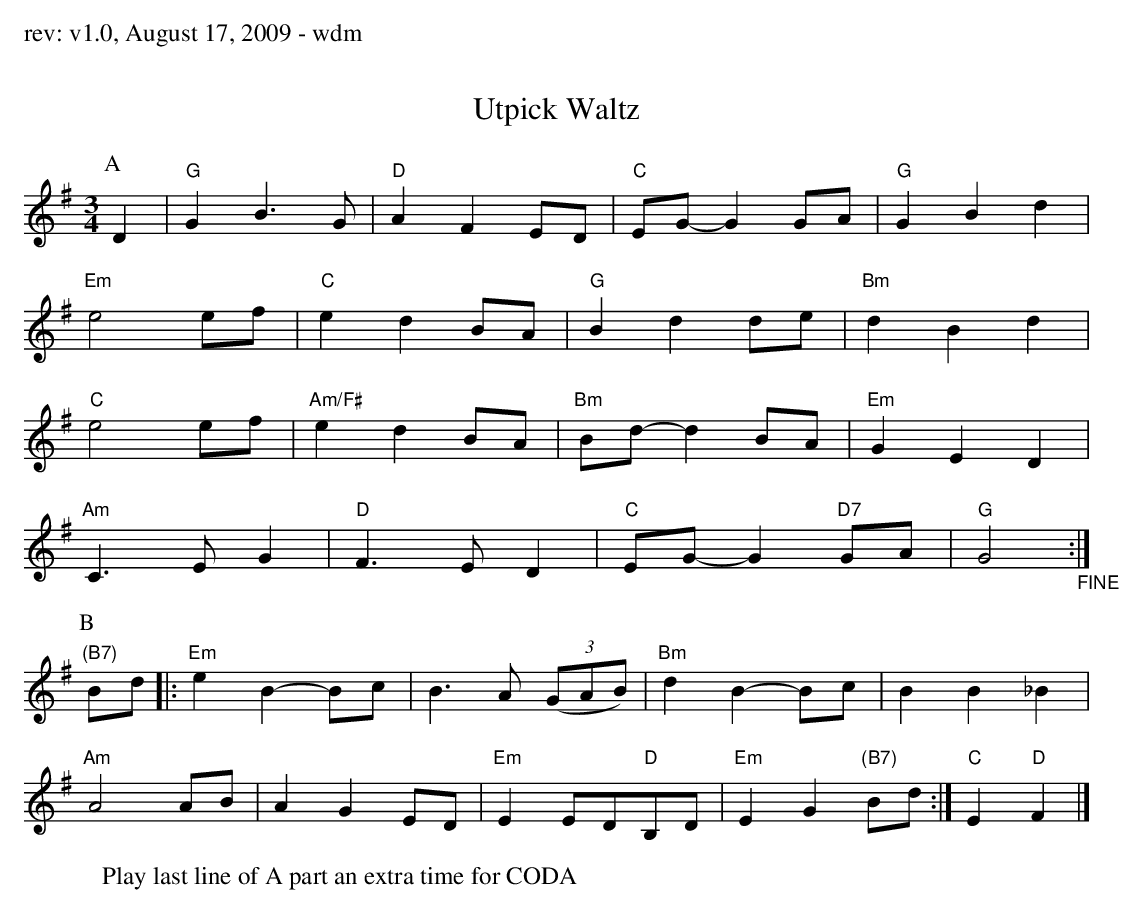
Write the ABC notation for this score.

X:1
T:Utpick Waltz
M:3/4
L:1/4
K:G
P:A
D|"G"GB>G | "D"AF E/D/|"C"E/G/-G G/A/|"G"GBd|
"Em"e2 e/f/|"C"ed B/A/|"G"Bd d/e/|"Bm"dBd|
"C"e2 e/f/|"Am/F#"ed B/A/|"Bm"B/d/-d B/A/|"Em"GED|
"Am"C>EG| "D"F>ED|"C"E/G/-G"D7"G/A/|"G"G2"_FINE":|
P:B
"(B7)"B/d/|:"Em"eB-B/c/|B>A ((3G/A/B/)|"Bm"dB-B/c/|B B_B|
"Am"A2 A/B/|AG E/D/| "Em"E E/D/"D"B,/D/|"Em"EG "(B7)"B/d/:|"C"E "D"F|]
W:Play last line of A part an extra time for CODA
